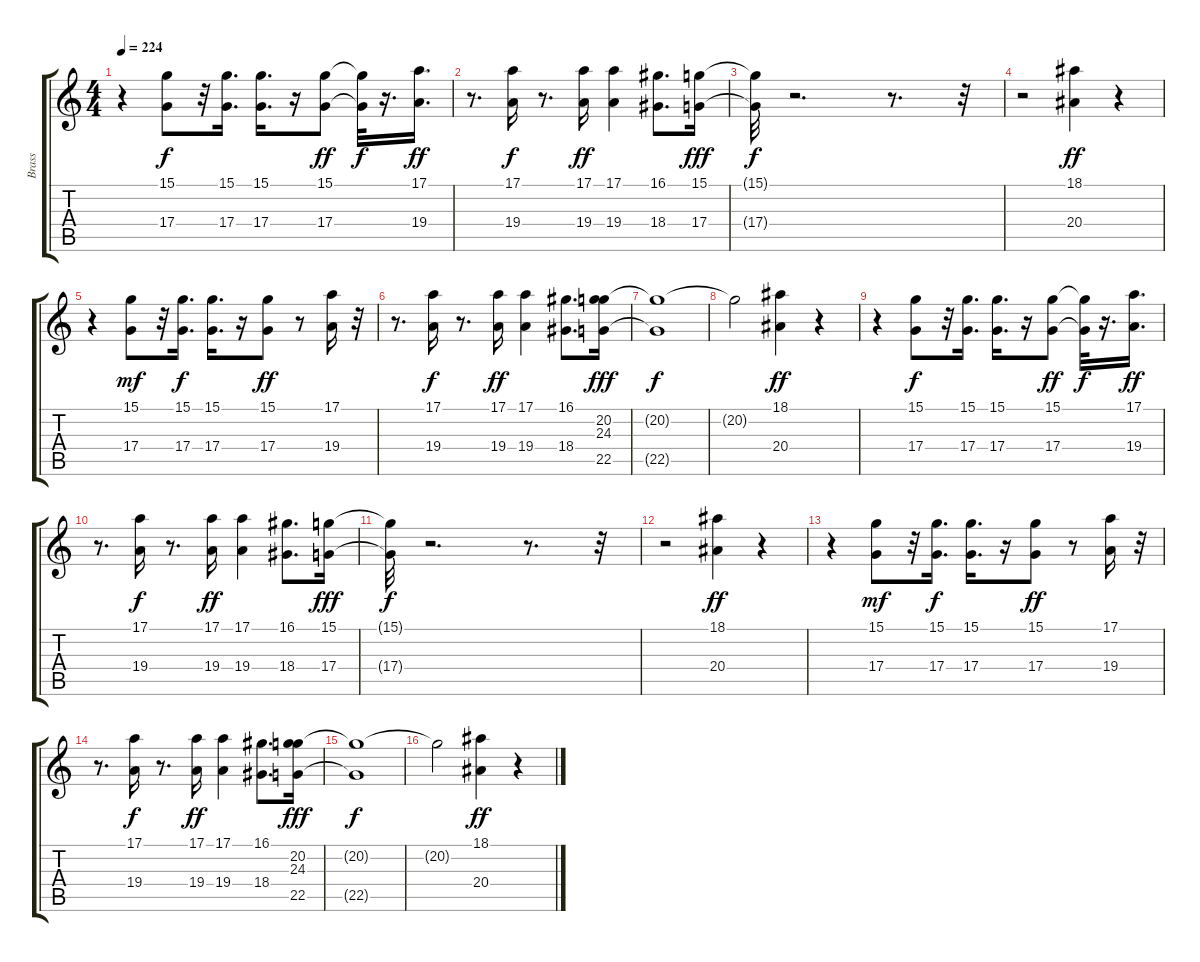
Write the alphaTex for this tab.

\track ("Brass" "Brass") {instrument brasssection}
\staff {score tabs}
\tuning (E4 B3 G3 D3 A2 E2) {hide}
\ts (4 4)
\tempo 224
\clef g2
\ks c
r.4{dy ff} (15.1 17.4).8{dy f} r.32 (15.1 17.4).16{d} (15.1 17.4).16{d} r.16 (15.1 17.4).8{dy ff} (15.1{t} 17.4{t}).32{dy f} r.16{d} (17.1 19.4).16{d dy ff} |
r.8{d} (17.1 19.4).16{dy f} r.8{d} (17.1 19.4).16{dy ff} (17.1 19.4).4 (16.1 18.4).8{d} (15.1 17.4).16{dy fff} |
(15.1{t} 17.4{t}).32{dy f} r.2{d} r.8{d} r.32 |
r.2 (18.1 20.4).4{dy ff} r.4 |
r.4 (15.1 17.4).8{dy mf} r.32 (15.1 17.4).16{d dy f} (15.1 17.4).16{d} r.16 (15.1 17.4).8{dy ff} r.8 (17.1 19.4).16 r.32 |
r.8{d} (17.1 19.4).16{dy f} r.8{d} (17.1 19.4).16{dy ff} (17.1 19.4).4 (16.1 18.4).8{d} (20.2 24.3 22.5).16{dy fff} |
(20.2{t} 22.5{t}).1{dy f} |
20.2{t}.2 (18.1 20.4).4{dy ff} r.4 |
r.4 (15.1 17.4).8{dy f} r.32 (15.1 17.4).16{d} (15.1 17.4).16{d} r.16 (15.1 17.4).8{dy ff} (15.1{t} 17.4{t}).32{dy f} r.16{d} (17.1 19.4).16{d dy ff} |
r.8{d} (17.1 19.4).16{dy f} r.8{d} (17.1 19.4).16{dy ff} (17.1 19.4).4 (16.1 18.4).8{d} (15.1 17.4).16{dy fff} |
(15.1{t} 17.4{t}).32{dy f} r.2{d} r.8{d} r.32 |
r.2 (18.1 20.4).4{dy ff} r.4 |
r.4 (15.1 17.4).8{dy mf} r.32 (15.1 17.4).16{d dy f} (15.1 17.4).16{d} r.16 (15.1 17.4).8{dy ff} r.8 (17.1 19.4).16 r.32 |
r.8{d} (17.1 19.4).16{dy f} r.8{d} (17.1 19.4).16{dy ff} (17.1 19.4).4 (16.1 18.4).8{d} (20.2 24.3 22.5).16{dy fff} |
(20.2{t} 22.5{t}).1{dy f} |
20.2{t}.2 (18.1 20.4).4{dy ff} r.4
